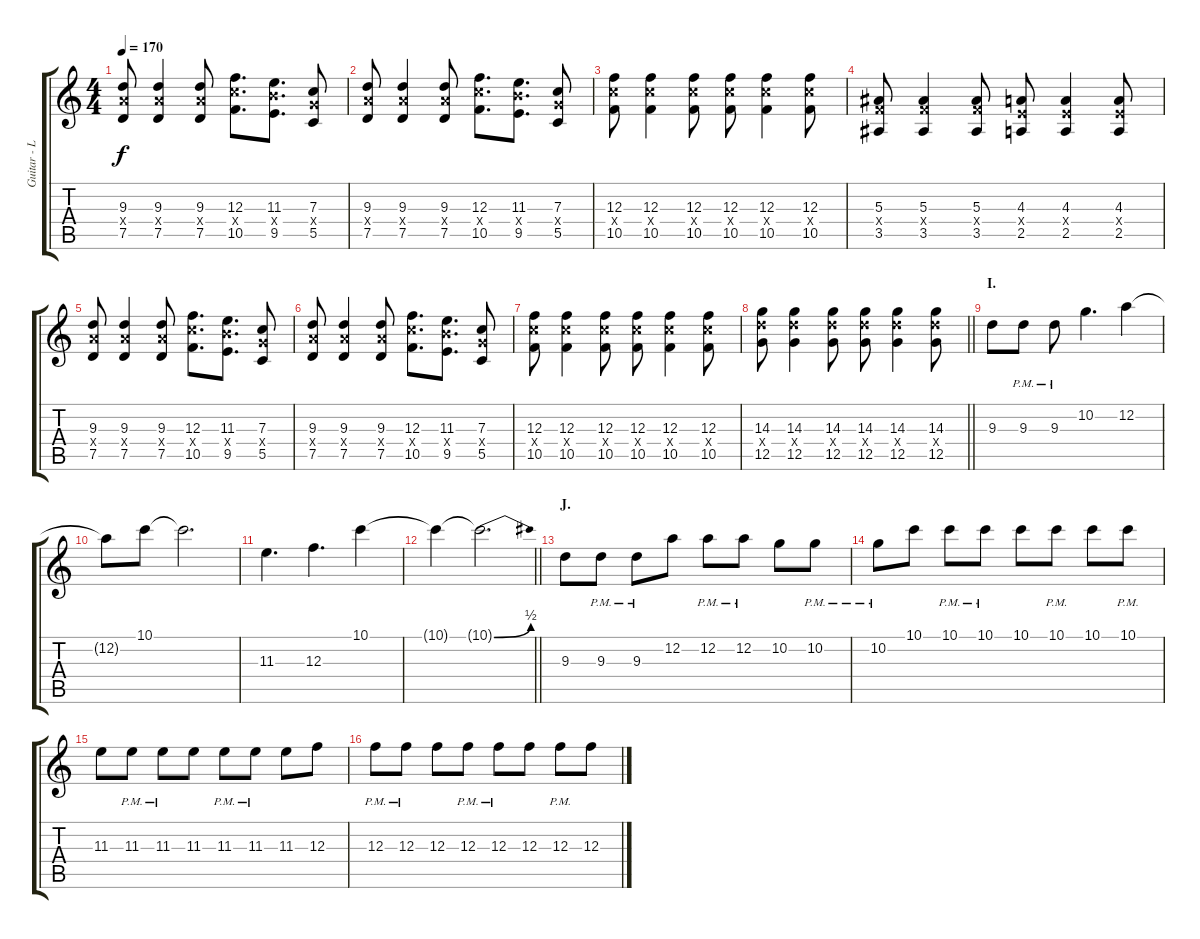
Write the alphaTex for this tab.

\track ("Guitar - Left" "Guitar - L") {instrument distortionguitar}
\staff {score tabs}
\tuning (D4 A3 F3 C3 G2 D2) {hide}
\ts (4 4)
\tempo 170
\clef g2
\ks c
(9.3 9.4{x} 7.5).8{dy f} (9.3 9.4{x} 7.5).4 (9.3 9.4{x} 7.5).8 (12.3 12.4{x} 10.5).8{d} (11.3 11.4{x} 9.5).8{d} (7.3 7.4{x} 5.5).8 |
(9.3 9.4{x} 7.5).8 (9.3 9.4{x} 7.5).4 (9.3 9.4{x} 7.5).8 (12.3 12.4{x} 10.5).8{d} (11.3 11.4{x} 9.5).8{d} (7.3 7.4{x} 5.5).8 |
(12.3 12.4{x} 10.5).8 (12.3 12.4{x} 10.5).4 (12.3 12.4{x} 10.5).8 (12.3 12.4{x} 10.5).8 (12.3 12.4{x} 10.5).4 (12.3 12.4{x} 10.5).8 |
(5.3 5.4{x} 3.5).8 (5.3 5.4{x} 3.5).4 (5.3 5.4{x} 3.5).8 (4.3 4.4{x} 2.5).8 (4.3 4.4{x} 2.5).4 (4.3 4.4{x} 2.5).8 |
(9.3 9.4{x} 7.5).8 (9.3 9.4{x} 7.5).4 (9.3 9.4{x} 7.5).8 (12.3 12.4{x} 10.5).8{d} (11.3 11.4{x} 9.5).8{d} (7.3 7.4{x} 5.5).8 |
(9.3 9.4{x} 7.5).8 (9.3 9.4{x} 7.5).4 (9.3 9.4{x} 7.5).8 (12.3 12.4{x} 10.5).8{d} (11.3 11.4{x} 9.5).8{d} (7.3 7.4{x} 5.5).8 |
(12.3 12.4{x} 10.5).8 (12.3 12.4{x} 10.5).4 (12.3 12.4{x} 10.5).8 (12.3 12.4{x} 10.5).8 (12.3 12.4{x} 10.5).4 (12.3 12.4{x} 10.5).8 |
\barLineRight lightlight
(14.3 14.4{x} 12.5).8 (14.3 14.4{x} 12.5).4 (14.3 14.4{x} 12.5).8 (14.3 14.4{x} 12.5).8 (14.3 14.4{x} 12.5).4 (14.3 14.4{x} 12.5).8 |
\section ("" "I.")
9.3.8 9.3{pm}.8 9.3{pm}.8 10.2.4{d} 12.2.4 |
12.2{t}.8 10.1.8 10.1{t}.2{d} |
11.3.4{d} 12.3.4{d} 10.1.4 |
\barLineRight lightlight
10.1{t}.4 10.1{be (bend 0 0 60 2) t}.2{d} |
\section ("" "J.")
9.3.8 9.3{pm}.8 9.3{pm}.8 12.2.8 12.2{pm}.8 12.2{pm}.8 10.2.8 10.2{pm}.8 |
10.2{pm}.8 10.1.8 10.1{pm}.8 10.1{pm}.8 10.1.8 10.1{pm}.8 10.1.8 10.1{pm}.8 |
11.3.8 11.3{pm}.8 11.3{pm}.8 11.3.8 11.3{pm}.8 11.3{pm}.8 11.3.8 12.3.8 |
12.3{pm}.8 12.3{pm}.8 12.3.8 12.3{pm}.8 12.3{pm}.8 12.3.8 12.3{pm}.8 12.3.8
